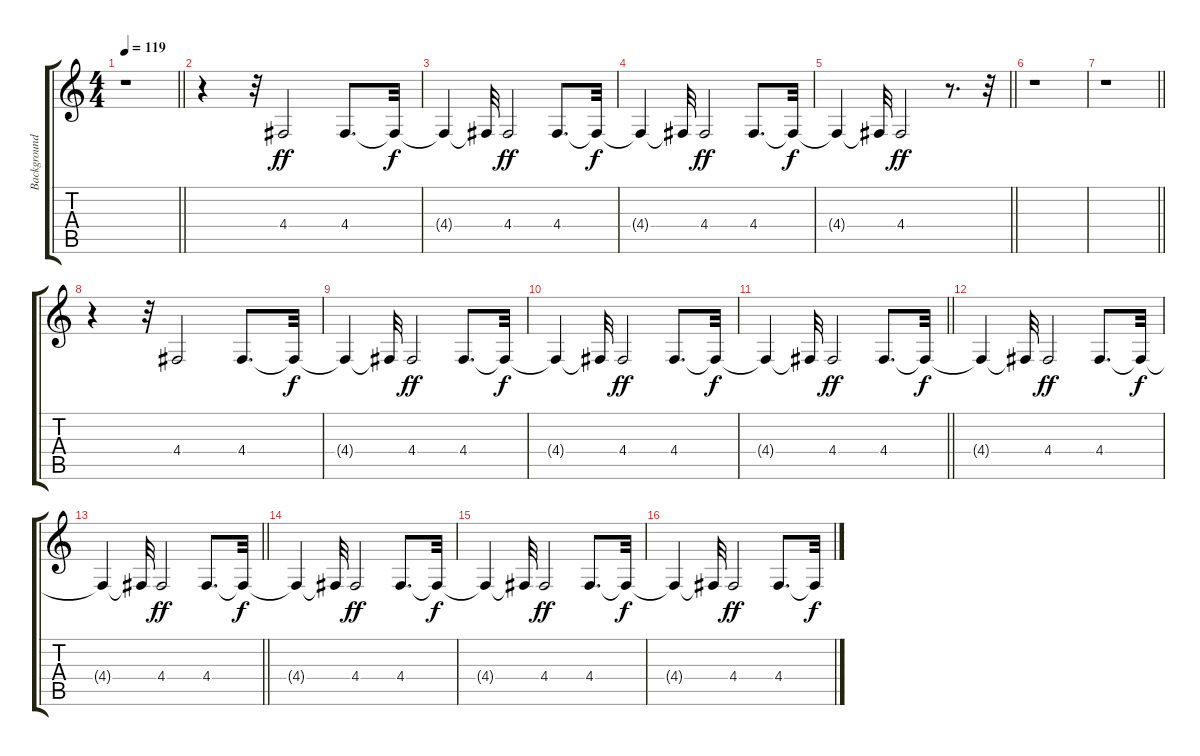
\track ("Background 2" "Background") {instrument reversecymbal}
\staff {score tabs}
\tuning (E4 B3 G3 D3 A2 E2) {hide}
\ts (4 4)
\tempo 119
\clef g2
\barLineRight lightlight
\ks c
r.1{dy ff} |
r.4 r.32 4.4.2 4.4.8{d} 4.4{t}.32{dy f} |
4.4{t}.4 4.4{t}.32 4.4.2{dy ff} 4.4.8{d} 4.4{t}.32{dy f} |
4.4{t}.4 4.4{t}.32 4.4.2{dy ff} 4.4.8{d} 4.4{t}.32{dy f} |
\barLineRight lightlight
4.4{t}.4 4.4{t}.32 4.4.2{dy ff} r.8{d} r.32 |
r.1 |
\barLineRight lightlight
r.1 |
r.4 r.32 4.4.2 4.4.8{d} 4.4{t}.32{dy f} |
4.4{t}.4 4.4{t}.32 4.4.2{dy ff} 4.4.8{d} 4.4{t}.32{dy f} |
4.4{t}.4 4.4{t}.32 4.4.2{dy ff} 4.4.8{d} 4.4{t}.32{dy f} |
\barLineRight lightlight
4.4{t}.4 4.4{t}.32 4.4.2{dy ff} 4.4.8{d} 4.4{t}.32{dy f} |
4.4{t}.4 4.4{t}.32 4.4.2{dy ff} 4.4.8{d} 4.4{t}.32{dy f} |
\barLineRight lightlight
4.4{t}.4 4.4{t}.32 4.4.2{dy ff} 4.4.8{d} 4.4{t}.32{dy f} |
4.4{t}.4 4.4{t}.32 4.4.2{dy ff} 4.4.8{d} 4.4{t}.32{dy f} |
4.4{t}.4 4.4{t}.32 4.4.2{dy ff} 4.4.8{d} 4.4{t}.32{dy f} |
4.4{t}.4 4.4{t}.32 4.4.2{dy ff} 4.4.8{d} 4.4{t}.32{dy f}
